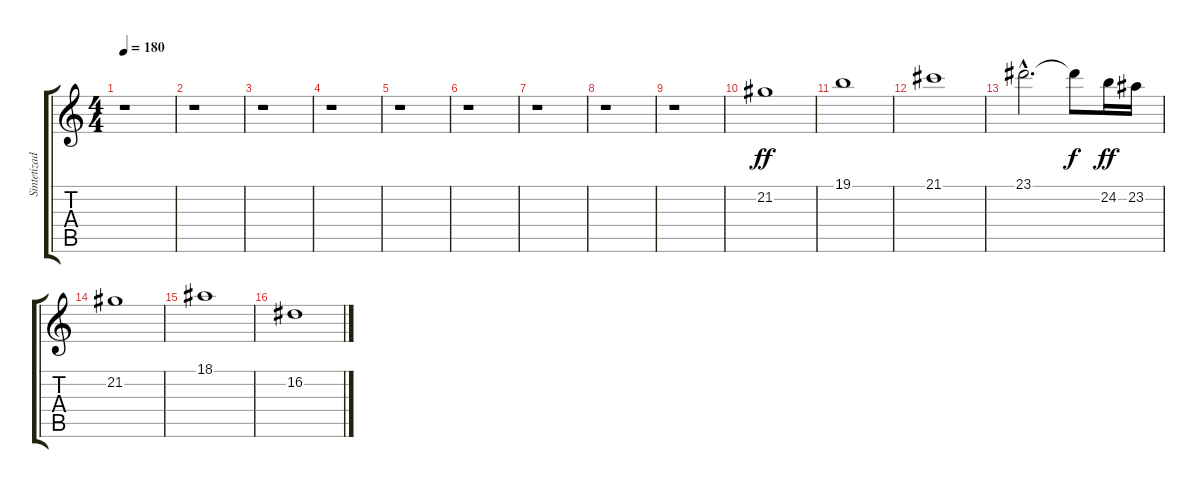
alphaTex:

\track ("Sintetizador 3" "Sintetizad") {instrument stringensemble1}
\staff {score tabs}
\tuning (E4 B3 G3 D3 A2 E2) {hide}
\ts (4 4)
\tempo 180
\clef g2
\ks c
r.1{dy ff} |
r.1 |
r.1 |
r.1 |
r.1 |
r.1 |
r.1 |
r.1 |
r.1 |
21.2.1 |
19.1.1 |
21.1.1 |
23.1{hac}.2{d} 23.1{t}.8{dy f} 24.2.16{dy ff} 23.2.16 |
21.2.1 |
18.1.1 |
16.2.1
